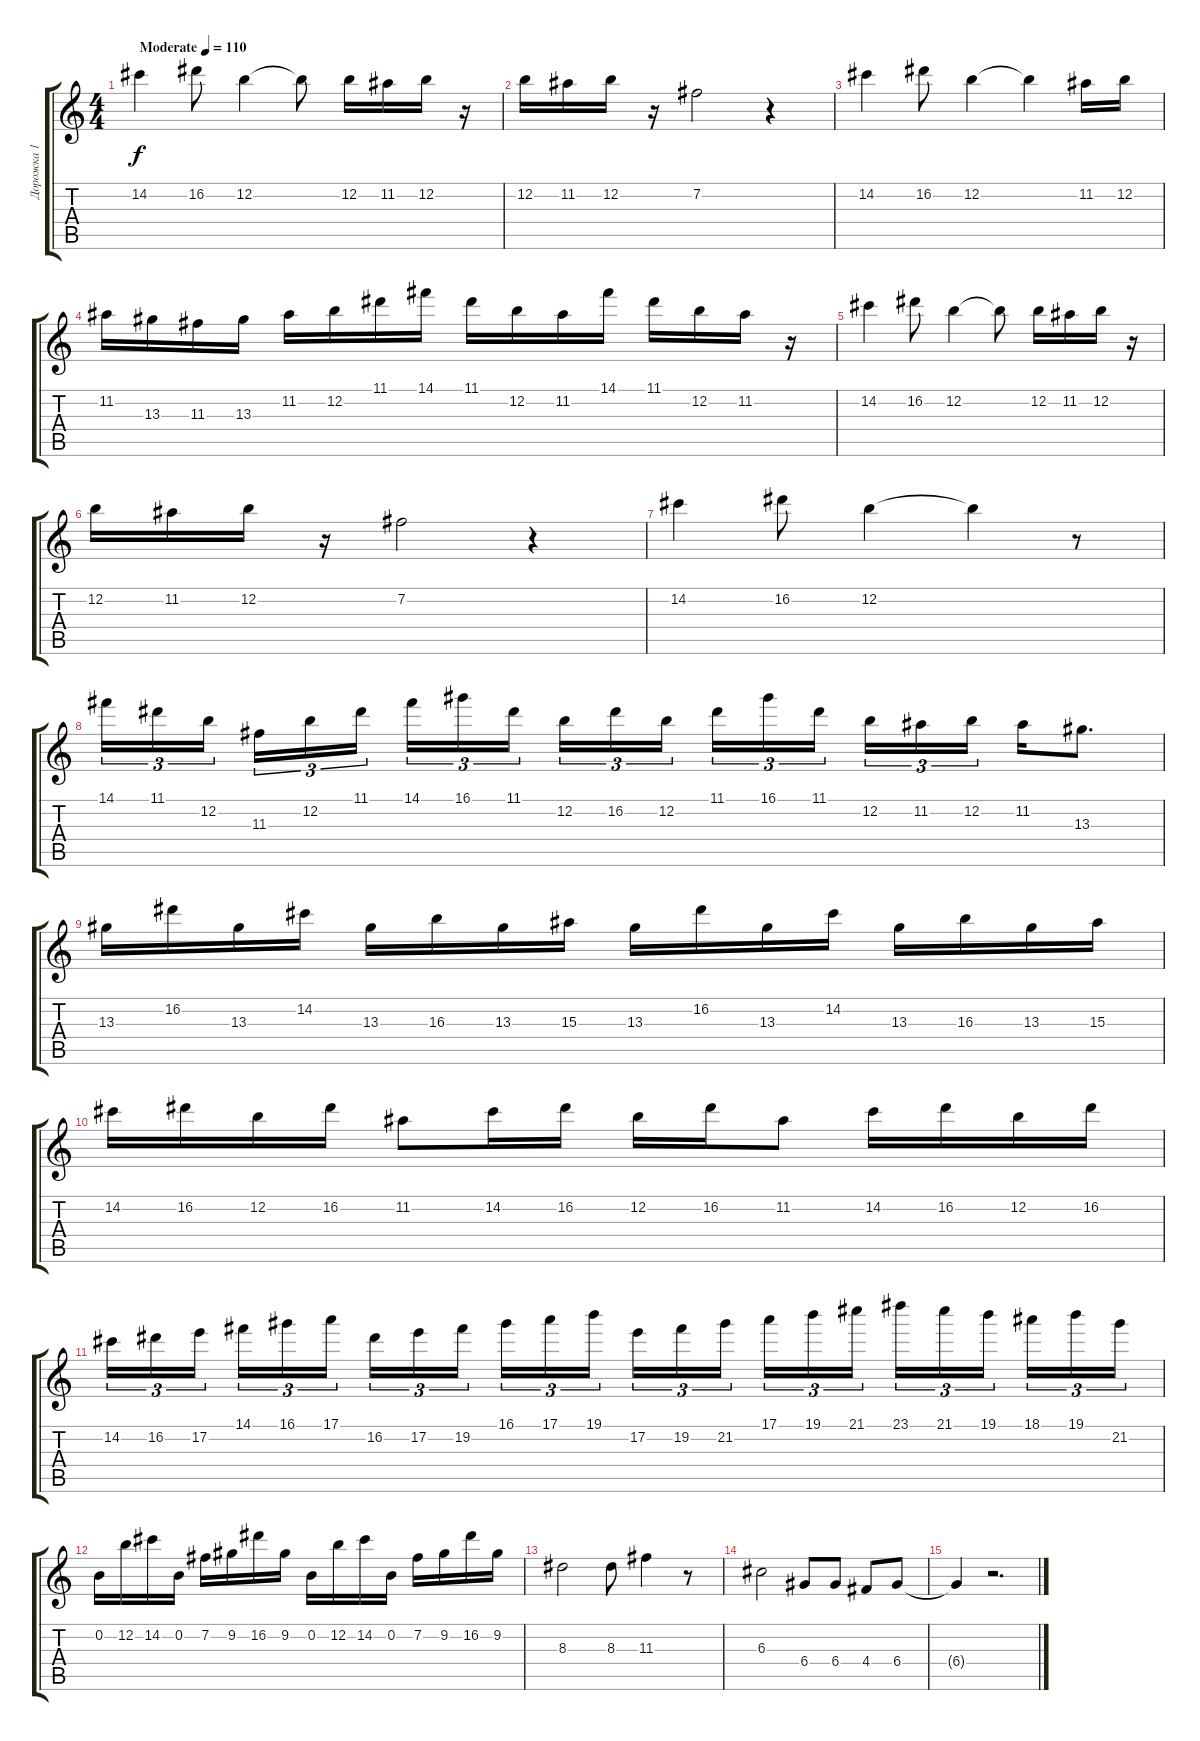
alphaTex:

\track ("Дорожка 1" "Дорожка 1") {instrument distortionguitar}
\staff {score tabs}
\tuning (E4 B3 G3 D3 A2 D2) {hide}
\ts (4 4)
\tempo (110 "Moderate")
\clef g2
\ks c
14.2.4{dy f instrument distortionguitar} 16.2.8 12.2.4 12.2{t}.8 12.2.16 11.2.16 12.2.16 r.16 |
12.2.16 11.2.16 12.2.16 r.16 7.2.2 r.4 |
14.2.4 16.2.8 12.2.4 12.2{t}.4 11.2.16 12.2.16 |
11.2.16 13.3.16 11.3.16 13.3.16 11.2.16 12.2.16 11.1.16 14.1.16 11.1.16 12.2.16 11.2.16 14.1.16 11.1.16 12.2.16 11.2.16 r.16 |
14.2.4 16.2.8 12.2.4 12.2{t}.8 12.2.16 11.2.16 12.2.16 r.16 |
12.2.16 11.2.16 12.2.16 r.16 7.2.2 r.4 |
14.2.4 16.2.8 12.2.4 12.2{t}.4 r.8 |
14.1.16{tu (3 2)} 11.1.16{tu (3 2)} 12.2.16{tu (3 2) beam splitsecondary} 11.3.16{tu (3 2)} 12.2.16{tu (3 2)} 11.1.16{tu (3 2)} 14.1.16{tu (3 2)} 16.1.16{tu (3 2)} 11.1.16{tu (3 2) beam splitsecondary} 12.2.16{tu (3 2)} 16.2.16{tu (3 2)} 12.2.16{tu (3 2)} 11.1.16{tu (3 2)} 16.1.16{tu (3 2)} 11.1.16{tu (3 2) beam splitsecondary} 12.2.16{tu (3 2)} 11.2.16{tu (3 2)} 12.2.16{tu (3 2)} 11.2.16 13.3.8{d} |
13.3.16 16.2.16 13.3.16 14.2.16 13.3.16 16.3.16 13.3.16 15.3.16 13.3.16 16.2.16 13.3.16 14.2.16 13.3.16 16.3.16 13.3.16 15.3.16 |
14.2.16 16.2.16 12.2.16 16.2.16 11.2.8 14.2.16 16.2.16 12.2.16 16.2.16 11.2.8 14.2.16 16.2.16 12.2.16 16.2.16 |
14.2.16{tu (3 2)} 16.2.16{tu (3 2)} 17.2.16{tu (3 2) beam splitsecondary} 14.1.16{tu (3 2)} 16.1.16{tu (3 2)} 17.1.16{tu (3 2)} 16.2.16{tu (3 2)} 17.2.16{tu (3 2)} 19.2.16{tu (3 2) beam splitsecondary} 16.1.16{tu (3 2)} 17.1.16{tu (3 2)} 19.1.16{tu (3 2)} 17.2.16{tu (3 2)} 19.2.16{tu (3 2)} 21.2.16{tu (3 2) beam splitsecondary} 17.1.16{tu (3 2)} 19.1.16{tu (3 2)} 21.1.16{tu (3 2)} 23.1.16{tu (3 2)} 21.1.16{tu (3 2)} 19.1.16{tu (3 2) beam splitsecondary} 18.1.16{tu (3 2)} 19.1.16{tu (3 2)} 21.2.16{tu (3 2)} |
0.2.16 12.2.16 14.2.16 0.2.16 7.2.16 9.2.16 16.2.16 9.2.16 0.2.16 12.2.16 14.2.16 0.2.16 7.2.16 9.2.16 16.2.16 9.2.16 |
8.3.2 8.3.8 11.3.4 r.8 |
6.3.2 6.4.8 6.4.8 4.4.8 6.4.8 |
6.4{t}.4 r.2{d}
